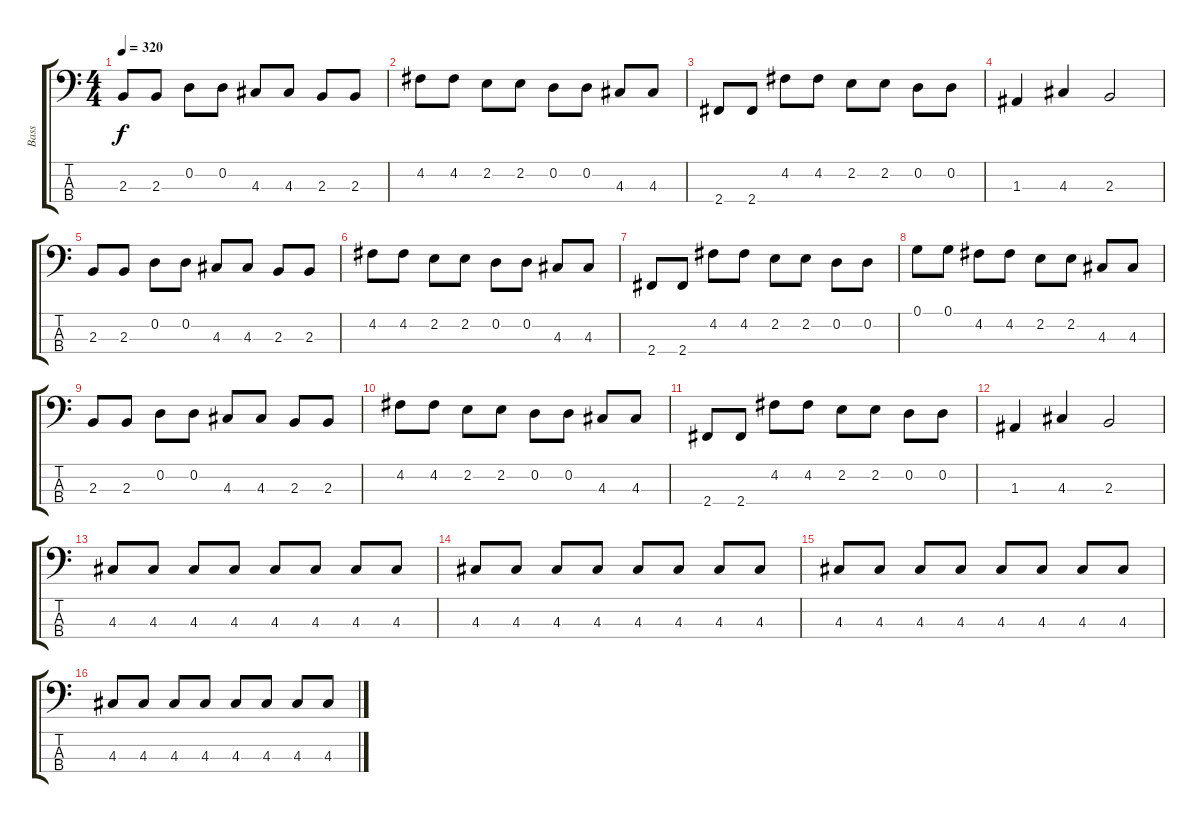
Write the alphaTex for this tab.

\track ("Bass" "Bass") {instrument electricbasspick}
\staff {score tabs}
\tuning (G2 D2 A1 E1) {hide}
\ts (4 4)
\tempo 320
\clef f4
\ks c
2.3.8{dy f} 2.3.8 0.2.8 0.2.8 4.3.8 4.3.8 2.3.8 2.3.8 |
4.2.8 4.2.8 2.2.8 2.2.8 0.2.8 0.2.8 4.3.8 4.3.8 |
2.4.8 2.4.8 4.2.8 4.2.8 2.2.8 2.2.8 0.2.8 0.2.8 |
1.3.4 4.3.4 2.3.2 |
2.3.8 2.3.8 0.2.8 0.2.8 4.3.8 4.3.8 2.3.8 2.3.8 |
4.2.8 4.2.8 2.2.8 2.2.8 0.2.8 0.2.8 4.3.8 4.3.8 |
2.4.8 2.4.8 4.2.8 4.2.8 2.2.8 2.2.8 0.2.8 0.2.8 |
0.1.8 0.1.8 4.2.8 4.2.8 2.2.8 2.2.8 4.3.8 4.3.8 |
2.3.8 2.3.8 0.2.8 0.2.8 4.3.8 4.3.8 2.3.8 2.3.8 |
4.2.8 4.2.8 2.2.8 2.2.8 0.2.8 0.2.8 4.3.8 4.3.8 |
2.4.8 2.4.8 4.2.8 4.2.8 2.2.8 2.2.8 0.2.8 0.2.8 |
1.3.4 4.3.4 2.3.2 |
4.3.8 4.3.8 4.3.8 4.3.8 4.3.8 4.3.8 4.3.8 4.3.8 |
4.3.8 4.3.8 4.3.8 4.3.8 4.3.8 4.3.8 4.3.8 4.3.8 |
4.3.8 4.3.8 4.3.8 4.3.8 4.3.8 4.3.8 4.3.8 4.3.8 |
4.3.8 4.3.8 4.3.8 4.3.8 4.3.8 4.3.8 4.3.8 4.3.8
